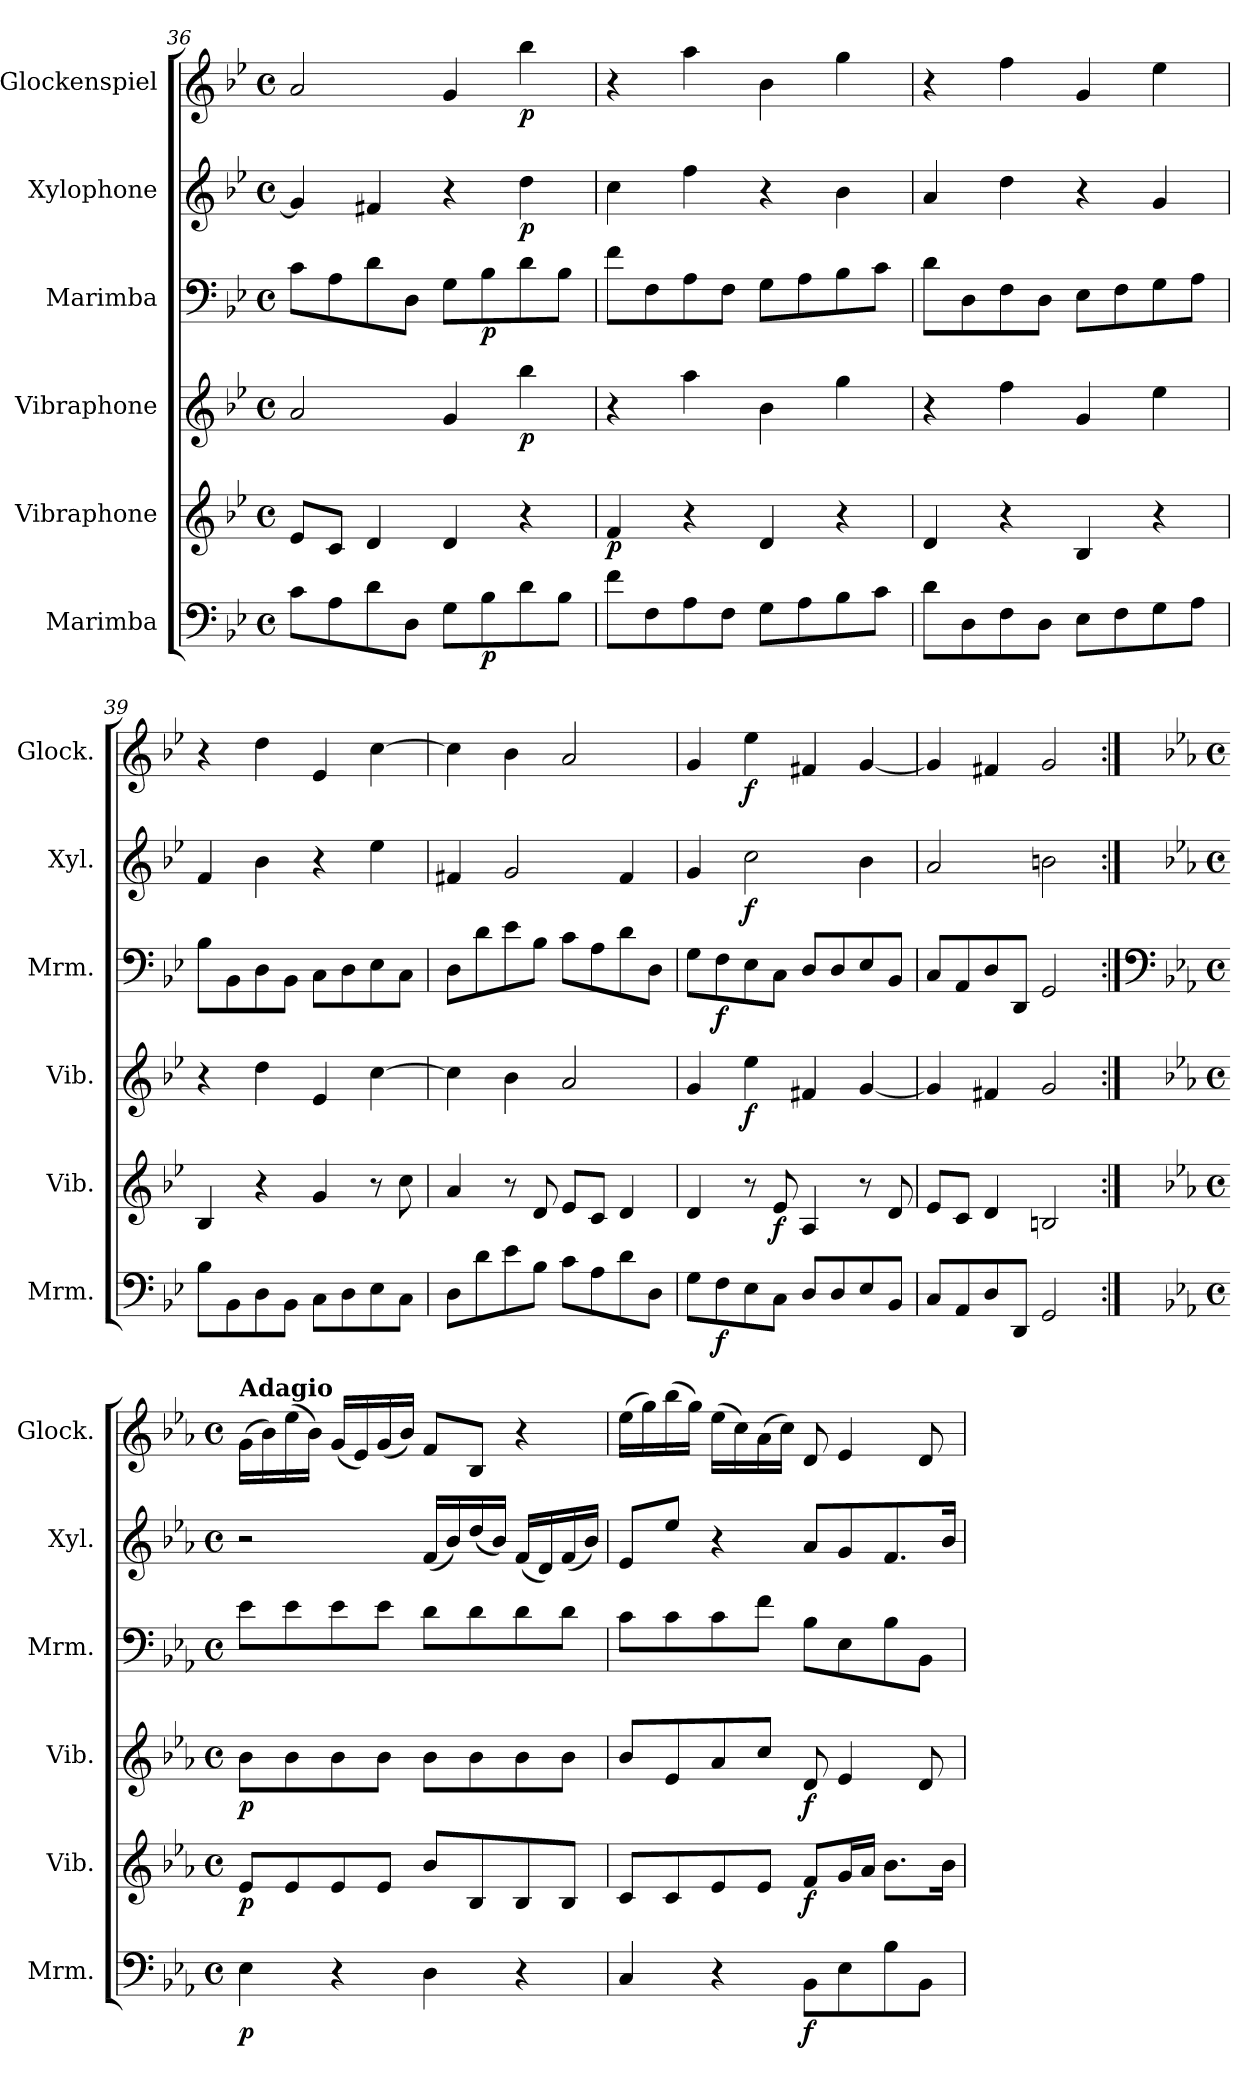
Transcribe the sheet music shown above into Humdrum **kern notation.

**kern	**dynam	**kern	**dynam	**kern	**dynam	**kern	**dynam	**kern	**dynam	**kern	**dynam
*part6	*part6	*part5	*part5	*part4	*part4	*part3	*part3	*part2	*part2	*part1	*part1
*staff6	*staff6	*staff5	*staff5	*staff4	*staff4	*staff3	*staff3	*staff2	*staff2	*staff1	*staff1
*I"Marimba	*	*I"Vibraphone	*	*I"Vibraphone	*	*I"Marimba	*	*I"Xylophone	*	*I"Glockenspiel	*
*I'Mrm.	*	*I'Vib.	*	*I'Vib.	*	*I'Mrm.	*	*I'Xyl.	*	*I'Glock.	*
*clefF4	*	*clefG2	*	*clefG2	*	*clefF4	*	*clefG2	*	*clefG2	*
*	*	*	*	*	*	*	*	*ITrd-7c-12	*	*ITrd-14c-24	*
*k[b-e-]	*	*k[b-e-]	*	*k[b-e-]	*	*k[b-e-]	*	*k[b-e-]	*	*k[b-e-]	*
*M4/4	*	*M4/4	*	*M4/4	*	*M4/4	*	*M4/4	*	*M4/4	*
*met(c)	*	*met(c)	*	*met(c)	*	*met(c)	*	*met(c)	*	*met(c)	*
=36	=36	=36	=36	=36	=36	=36	=36	=36	=36	=36	=36
8c\L	.	8e-/L	.	2a/	.	8c\L	.	4gg/]	.	2aaa/	.
8A\	.	8c/J	.	.	.	8A\	.	.	.	.	.
8d\	.	4d/	.	.	.	8d\	.	4ff#X/	.	.	.
8D\J	.	.	.	.	.	8D\J	.	.	.	.	.
8G\L	.	4d/	.	4g/	.	8G\L	.	4r	.	4ggg/	.
!	!LO:DY:b	!	!	!	!	!	!LO:DY:b	!	!	!	!
8B-\	p	.	.	.	.	8B-\	p	.	.	.	.
!	!	!	!	!	!LO:DY:b	!	!	!	!LO:DY:b	!	!LO:DY:b
8d\	.	4r	.	4bb-\	p	8d\	.	4ddd\	p	4bbbb-\	p
8B-\J	.	.	.	.	.	8B-\J	.	.	.	.	.
=37	=37	=37	=37	=37	=37	=37	=37	=37	=37	=37	=37
!	!	!	!LO:DY:b	!	!	!	!	!	!	!	!
8f\L	.	4f/	p	4r	.	8f\L	.	4ccc\	.	4r	.
8F\	.	.	.	.	.	8F\	.	.	.	.	.
8A\	.	4r	.	4aa\	.	8A\	.	4fff\	.	4aaaa\	.
8F\J	.	.	.	.	.	8F\J	.	.	.	.	.
8G\L	.	4d/	.	4b-\	.	8G\L	.	4r	.	4bbb-\	.
8A\	.	.	.	.	.	8A\	.	.	.	.	.
8B-\	.	4r	.	4gg\	.	8B-\	.	4bb-\	.	4gggg\	.
8c\J	.	.	.	.	.	8c\J	.	.	.	.	.
=38	=38	=38	=38	=38	=38	=38	=38	=38	=38	=38	=38
8d\L	.	4d/	.	4r	.	8d\L	.	4aa/	.	4r	.
8D\	.	.	.	.	.	8D\	.	.	.	.	.
8F\	.	4r	.	4ff\	.	8F\	.	4ddd\	.	4ffff\	.
8D\J	.	.	.	.	.	8D\J	.	.	.	.	.
8E-\L	.	4B-/	.	4g/	.	8E-\L	.	4r	.	4ggg/	.
8F\	.	.	.	.	.	8F\	.	.	.	.	.
8G\	.	4r	.	4ee-\	.	8G\	.	4gg/	.	4eeee-\	.
8A\J	.	.	.	.	.	8A\J	.	.	.	.	.
=39	=39	=39	=39	=39	=39	=39	=39	=39	=39	=39	=39
8B-\L	.	4B-/	.	4r	.	8B-\L	.	4ff/	.	4r	.
8BB-\	.	.	.	.	.	8BB-\	.	.	.	.	.
8D\	.	4r	.	4dd\	.	8D\	.	4bb-\	.	4dddd\	.
8BB-\J	.	.	.	.	.	8BB-\J	.	.	.	.	.
8C\L	.	4g/	.	4e-/	.	8C\L	.	4r	.	4eee-/	.
8D\	.	.	.	.	.	8D\	.	.	.	.	.
8E-\	.	8r	.	[4cc\	.	8E-\	.	4eee-\	.	[4cccc\	.
8C\J	.	8cc\	.	.	.	8C\J	.	.	.	.	.
=40	=40	=40	=40	=40	=40	=40	=40	=40	=40	=40	=40
8D\L	.	4a/	.	4cc\]	.	8D\L	.	4ff#X/	.	4cccc\]	.
8d\	.	.	.	.	.	8d\	.	.	.	.	.
8e-\	.	8r	.	4b-\	.	8e-\	.	2gg/	.	4bbb-\	.
8B-\J	.	8d/	.	.	.	8B-\J	.	.	.	.	.
8c\L	.	8e-/L	.	2a/	.	8c\L	.	.	.	2aaa/	.
8A\	.	8c/J	.	.	.	8A\	.	.	.	.	.
8d\	.	4d/	.	.	.	8d\	.	4ff#/	.	.	.
8D\J	.	.	.	.	.	8D\J	.	.	.	.	.
!!LO:PB:g=z
=41	=41	=41	=41	=41	=41	=41	=41	=41	=41	=41	=41
8G\L	.	4d/	.	4g/	.	8G\L	.	4gg/	.	4ggg/	.
!	!LO:DY:b	!	!	!	!	!	!LO:DY:b	!	!	!	!
8F\	f	.	.	.	.	8F\	f	.	.	.	.
!	!	!	!	!	!LO:DY:b	!	!	!	!LO:DY:b	!	!LO:DY:b
8E-\	.	8r	.	4ee-\	f	8E-\	.	2ccc\	f	4eeee-\	f
!	!	!	!LO:DY:b	!	!	!	!	!	!	!	!
8C\J	.	8e-/	f	.	.	8C\J	.	.	.	.	.
8D/L	.	4A/	.	4f#X/	.	8D/L	.	.	.	4fff#X/	.
8D/	.	.	.	.	.	8D/	.	.	.	.	.
8E-/	.	8r	.	[4g/	.	8E-/	.	4bb-\	.	[4ggg/	.
8BB-/J	.	8d/	.	.	.	8BB-/J	.	.	.	.	.
=42	=42	=42	=42	=42	=42	=42	=42	=42	=42	=42	=42
8C/L	.	8e-/L	.	4g/]	.	8C/L	.	2aa/	.	4ggg/]	.
8AA/	.	8c/J	.	.	.	8AA/	.	.	.	.	.
8D/	.	4d/	.	4f#X/	.	8D/	.	.	.	4fff#X/	.
8DD/J	.	.	.	.	.	8DD/J	.	.	.	.	.
2GG/	.	2Bn/	.	2g/	.	2GG/	.	2bbn\	.	2ggg/	.
!!LO:LB:g=z
=1:|!	=1:|!	=1:|!	=1:|!	=1:|!	=1:|!	=1:|!	=1:|!	=1:|!	=1:|!	=1:|!	=1:|!
*	*	*	*	*	*	*clefF4	*	*	*	*	*
*k[b-e-a-]	*	*k[b-e-a-]	*	*k[b-e-a-]	*	*k[b-e-a-]	*	*k[b-e-a-]	*	*k[b-e-a-]	*
*M4/4	*	*M4/4	*	*M4/4	*	*M4/4	*	*M4/4	*	*M4/4	*
*met(c)	*	*met(c)	*	*met(c)	*	*met(c)	*	*met(c)	*	*met(c)	*
!	!	!	!	!	!	!	!	!	!	!LO:TX:a:B:t=Adagio	!
!	!LO:DY:b	!	!LO:DY:b	!	!LO:DY:b	!	!	!	!	!	!
4E-\	p	8e-/L	p	8b-\L	p	8e-\L	.	2r	.	(>16ggg\LL	.
.	.	.	.	.	.	.	.	.	.	16bbb-\)	.
.	.	8e-/	.	8b-\	.	8e-\	.	.	.	(>16eeee-\	.
.	.	.	.	.	.	.	.	.	.	16bbb-\JJ)	.
4r	.	8e-/	.	8b-\	.	8e-\	.	.	.	(<16ggg/LL	.
.	.	.	.	.	.	.	.	.	.	16eee-/)	.
.	.	8e-/J	.	8b-\J	.	8e-\J	.	.	.	(<16ggg/	.
.	.	.	.	.	.	.	.	.	.	16bbb-/JJ)	.
4D\	.	8b-/L	.	8b-\L	.	8d\L	.	(<16ff/LL	.	8fff/L	.
.	.	.	.	.	.	.	.	16bb-/)	.	.	.
.	.	8B-/	.	8b-\	.	8d\	.	(<16ddd/	.	8bb-/J	.
.	.	.	.	.	.	.	.	16bb-/JJ)	.	.	.
4r	.	8B-/	.	8b-\	.	8d\	.	(<16ff/LL	.	4r	.
.	.	.	.	.	.	.	.	16dd/)	.	.	.
.	.	8B-/J	.	8b-\J	.	8d\J	.	(<16ff/	.	.	.
.	.	.	.	.	.	.	.	16bb-/JJ)	.	.	.
=2	=2	=2	=2	=2	=2	=2	=2	=2	=2	=2	=2
4C/	.	8c/L	.	8b-/L	.	8c\L	.	8ee-/L	.	(>16eeee-\LL	.
.	.	.	.	.	.	.	.	.	.	16gggg\)	.
.	.	8c/	.	8e-/	.	8c\	.	8eee-/J	.	(>16bbbb-\	.
.	.	.	.	.	.	.	.	.	.	16gggg\JJ)	.
4r	.	8e-/	.	8a-/	.	8c\	.	4r	.	(>16eeee-\LL	.
.	.	.	.	.	.	.	.	.	.	16cccc\)	.
.	.	8e-/J	.	8cc/J	.	8f\J	.	.	.	(>16aaa-\	.
.	.	.	.	.	.	.	.	.	.	16cccc\JJ)	.
!	!LO:DY:b	!	!LO:DY:b	!	!LO:DY:b	!	!	!	!	!	!
8BB-\L	f	8f/L	f	8d/	f	8B-\L	.	8aa-/L	.	8ddd/	.
8E-\	.	16g/L	.	4e-/	.	8E-\	.	8gg/	.	4eee-/	.
.	.	16a-/JJ	.	.	.	.	.	.	.	.	.
8B-\	.	8.b-\L	.	.	.	8B-\	.	8.ff/	.	.	.
8BB-\J	.	.	.	8d/	.	8BB-\J	.	.	.	8ddd/	.
.	.	16b-\Jk	.	.	.	.	.	16bb-/Jk	.	.	.
=	=	=	=	=	=	=	=	=	=	=	=
*-	*-	*-	*-	*-	*-	*-	*-	*-	*-	*-	*-
